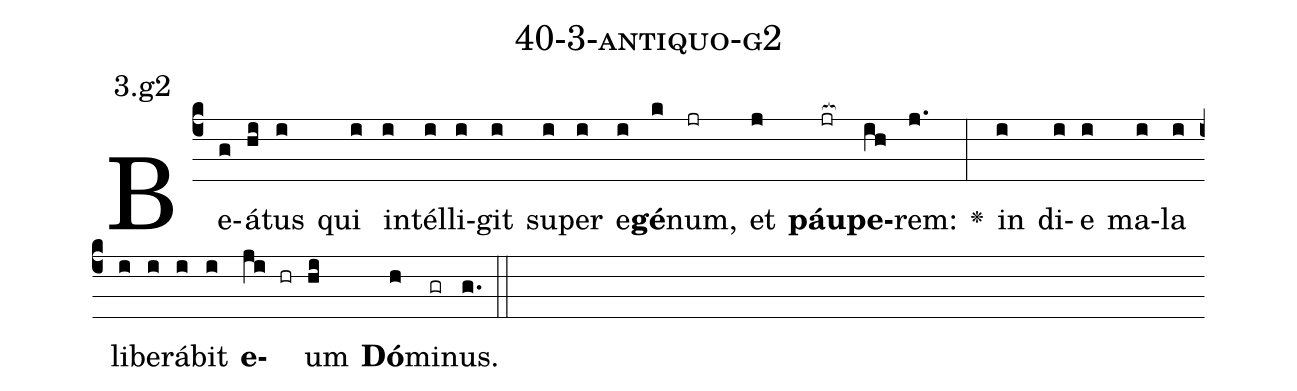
name: 40-3-antiquo-g2;
annotation: 3.g2;
%%
(c4)Be(g)á(hi)tus(i) qui(i) in(i)tél(i)li(i)git(i) su(i)per(i) e(i)<b>gé</b>(k)num,(jr) et(j) <b>páu</b>(jr[ocb:1{])<b>pe</b>(ih[ocb:0}])rem:(j.) <v>\greheightstar</v>(:) in(i) di(i)e(i) ma(i)la(i) li(i)be(i)rá(i)bit(i) <b>e</b>(ji hr)um(hi) <b>Dó</b>(h)mi(gr)nus.(g.) (::)


%E(i) u(i) o(ji) u(hi) a(h) e.(g.) (::)
